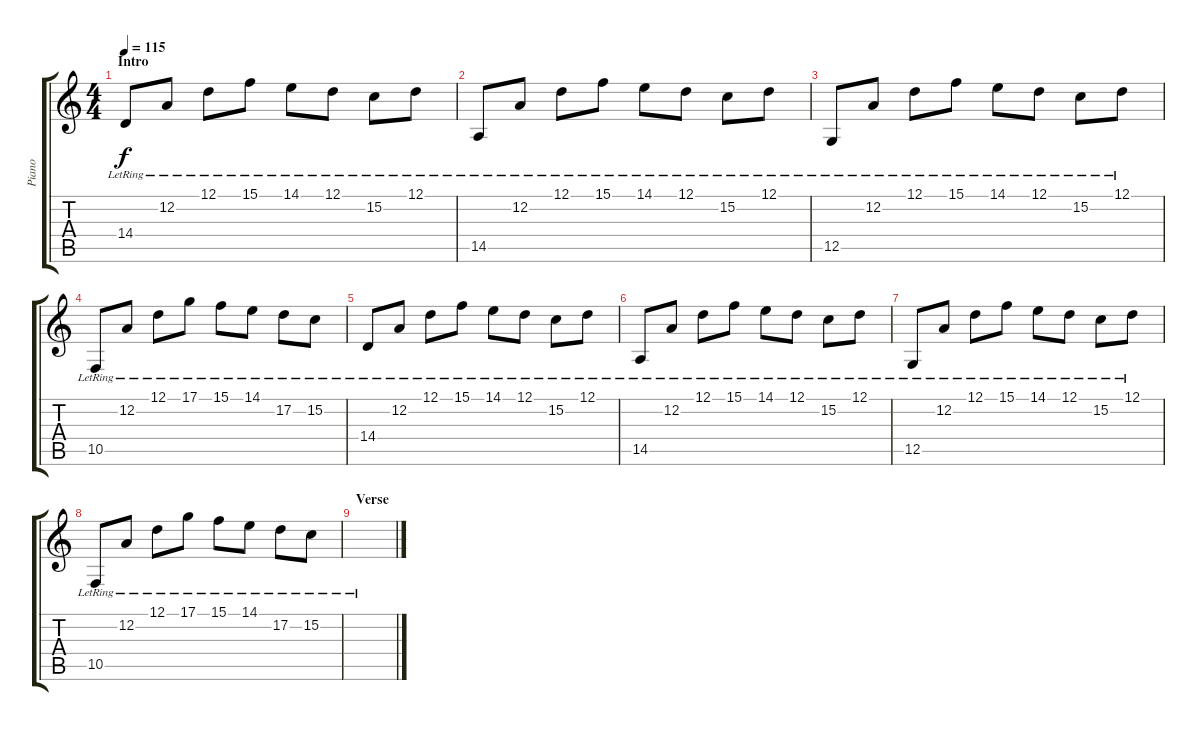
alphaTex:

\track ("Piano" "Piano") {instrument acousticgrandpiano}
\staff {score tabs}
\tuning (D4 A3 F3 C3 G2 D2) {hide}
\ts (4 4)
\section ("" "Intro")
\tempo 115
\clef g2
\ks c
14.4{lr}.8{dy f instrument acousticgrandpiano} 12.2{lr}.8 12.1{lr}.8 15.1{lr}.8 14.1{lr}.8 12.1{lr}.8 15.2{lr}.8 12.1{lr}.8 |
14.5{lr}.8 12.2{lr}.8 12.1{lr}.8 15.1{lr}.8 14.1{lr}.8 12.1{lr}.8 15.2{lr}.8 12.1{lr}.8 |
12.5{lr}.8 12.2{lr}.8 12.1{lr}.8 15.1{lr}.8 14.1{lr}.8 12.1{lr}.8 15.2{lr}.8 12.1{lr}.8 |
10.5{lr}.8 12.2{lr}.8 12.1{lr}.8 17.1{lr}.8 15.1{lr}.8 14.1{lr}.8 17.2{lr}.8 15.2{lr}.8 |
14.4{lr}.8 12.2{lr}.8 12.1{lr}.8 15.1{lr}.8 14.1{lr}.8 12.1{lr}.8 15.2{lr}.8 12.1{lr}.8 |
14.5{lr}.8 12.2{lr}.8 12.1{lr}.8 15.1{lr}.8 14.1{lr}.8 12.1{lr}.8 15.2{lr}.8 12.1{lr}.8 |
12.5{lr}.8 12.2{lr}.8 12.1{lr}.8 15.1{lr}.8 14.1{lr}.8 12.1{lr}.8 15.2{lr}.8 12.1{lr}.8 |
10.5{lr}.8 12.2{lr}.8 12.1{lr}.8 17.1{lr}.8 15.1{lr}.8 14.1{lr}.8 17.2{lr}.8 15.2{lr}.8 |
\section ("" "Verse")
